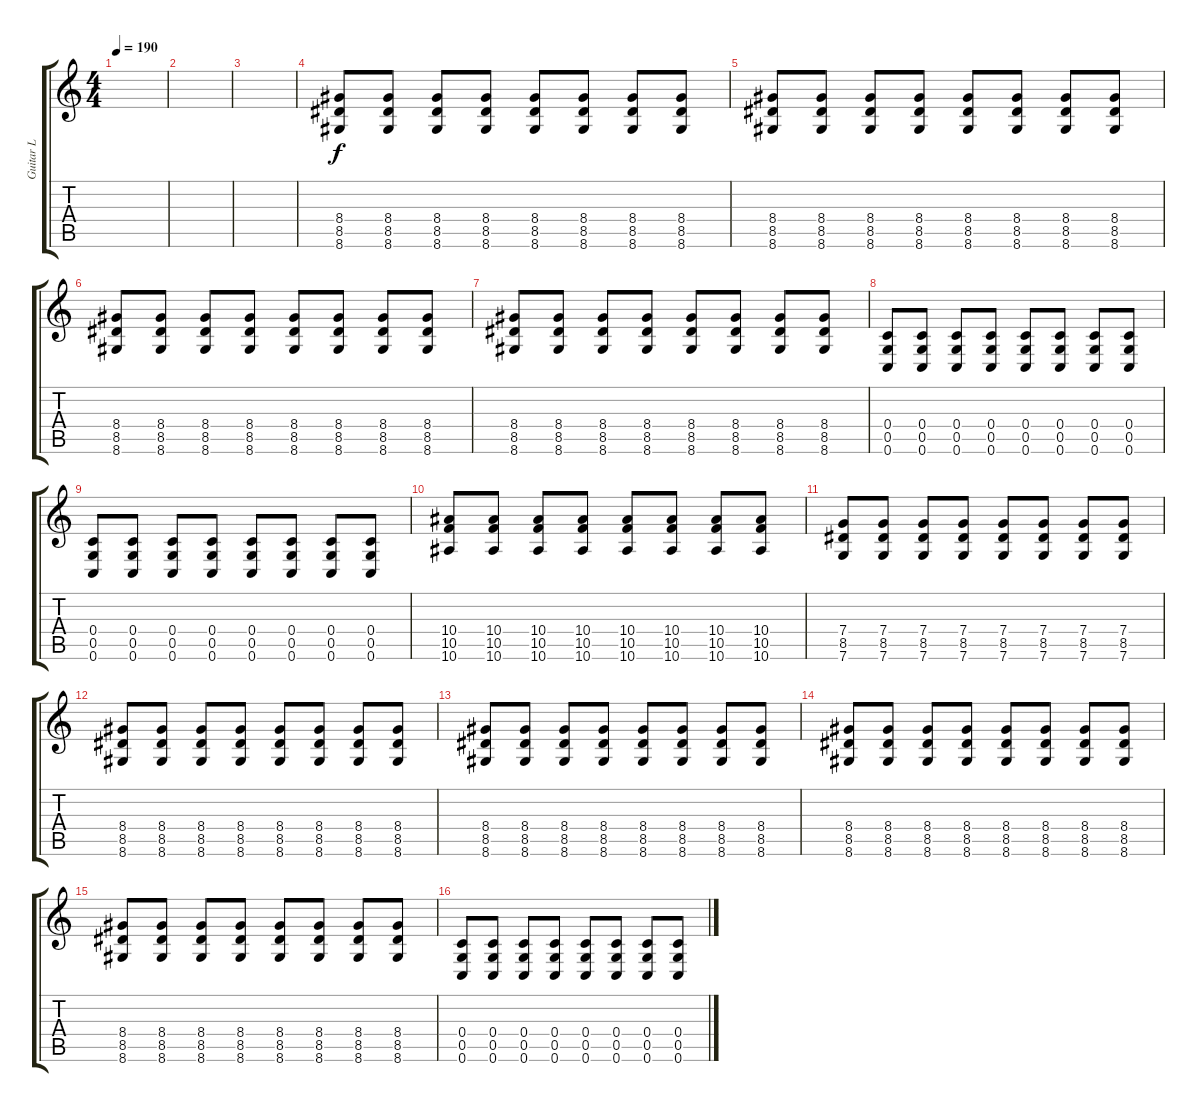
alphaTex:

\track ("Guitar L" "Guitar L") {instrument distortionguitar}
\staff {score tabs}
\tuning (D4 A3 F3 C3 G2 C2) {hide}
\ts (4 4)
\tempo 190
\clef g2
\ks c
|
|
|
(8.4 8.5 8.6).8 (8.4 8.5 8.6).8 (8.4 8.5 8.6).8 (8.4 8.5 8.6).8 (8.4 8.5 8.6).8 (8.4 8.5 8.6).8 (8.4 8.5 8.6).8 (8.4 8.5 8.6).8 |
(8.4 8.5 8.6).8 (8.4 8.5 8.6).8 (8.4 8.5 8.6).8 (8.4 8.5 8.6).8 (8.4 8.5 8.6).8 (8.4 8.5 8.6).8 (8.4 8.5 8.6).8 (8.4 8.5 8.6).8 |
(8.4 8.5 8.6).8 (8.4 8.5 8.6).8 (8.4 8.5 8.6).8 (8.4 8.5 8.6).8 (8.4 8.5 8.6).8 (8.4 8.5 8.6).8 (8.4 8.5 8.6).8 (8.4 8.5 8.6).8 |
(8.4 8.5 8.6).8 (8.4 8.5 8.6).8 (8.4 8.5 8.6).8 (8.4 8.5 8.6).8 (8.4 8.5 8.6).8 (8.4 8.5 8.6).8 (8.4 8.5 8.6).8 (8.4 8.5 8.6).8 |
(0.4 0.5 0.6).8 (0.4 0.5 0.6).8 (0.4 0.5 0.6).8 (0.4 0.5 0.6).8 (0.4 0.5 0.6).8 (0.4 0.5 0.6).8 (0.4 0.5 0.6).8 (0.4 0.5 0.6).8 |
(0.4 0.5 0.6).8 (0.4 0.5 0.6).8 (0.4 0.5 0.6).8 (0.4 0.5 0.6).8 (0.4 0.5 0.6).8 (0.4 0.5 0.6).8 (0.4 0.5 0.6).8 (0.4 0.5 0.6).8 |
(10.4 10.5 10.6).8 (10.4 10.5 10.6).8 (10.4 10.5 10.6).8 (10.4 10.5 10.6).8 (10.4 10.5 10.6).8 (10.4 10.5 10.6).8 (10.4 10.5 10.6).8 (10.4 10.5 10.6).8 |
(7.4 8.5 7.6).8 (7.4 8.5 7.6).8 (7.4 8.5 7.6).8 (7.4 8.5 7.6).8 (7.4 8.5 7.6).8 (7.4 8.5 7.6).8 (7.4 8.5 7.6).8 (7.4 8.5 7.6).8 |
(8.4 8.5 8.6).8 (8.4 8.5 8.6).8 (8.4 8.5 8.6).8 (8.4 8.5 8.6).8 (8.4 8.5 8.6).8 (8.4 8.5 8.6).8 (8.4 8.5 8.6).8 (8.4 8.5 8.6).8 |
(8.4 8.5 8.6).8 (8.4 8.5 8.6).8 (8.4 8.5 8.6).8 (8.4 8.5 8.6).8 (8.4 8.5 8.6).8 (8.4 8.5 8.6).8 (8.4 8.5 8.6).8 (8.4 8.5 8.6).8 |
(8.4 8.5 8.6).8 (8.4 8.5 8.6).8 (8.4 8.5 8.6).8 (8.4 8.5 8.6).8 (8.4 8.5 8.6).8 (8.4 8.5 8.6).8 (8.4 8.5 8.6).8 (8.4 8.5 8.6).8 |
(8.4 8.5 8.6).8 (8.4 8.5 8.6).8 (8.4 8.5 8.6).8 (8.4 8.5 8.6).8 (8.4 8.5 8.6).8 (8.4 8.5 8.6).8 (8.4 8.5 8.6).8 (8.4 8.5 8.6).8 |
(0.4 0.5 0.6).8 (0.4 0.5 0.6).8 (0.4 0.5 0.6).8 (0.4 0.5 0.6).8 (0.4 0.5 0.6).8 (0.4 0.5 0.6).8 (0.4 0.5 0.6).8 (0.4 0.5 0.6).8
